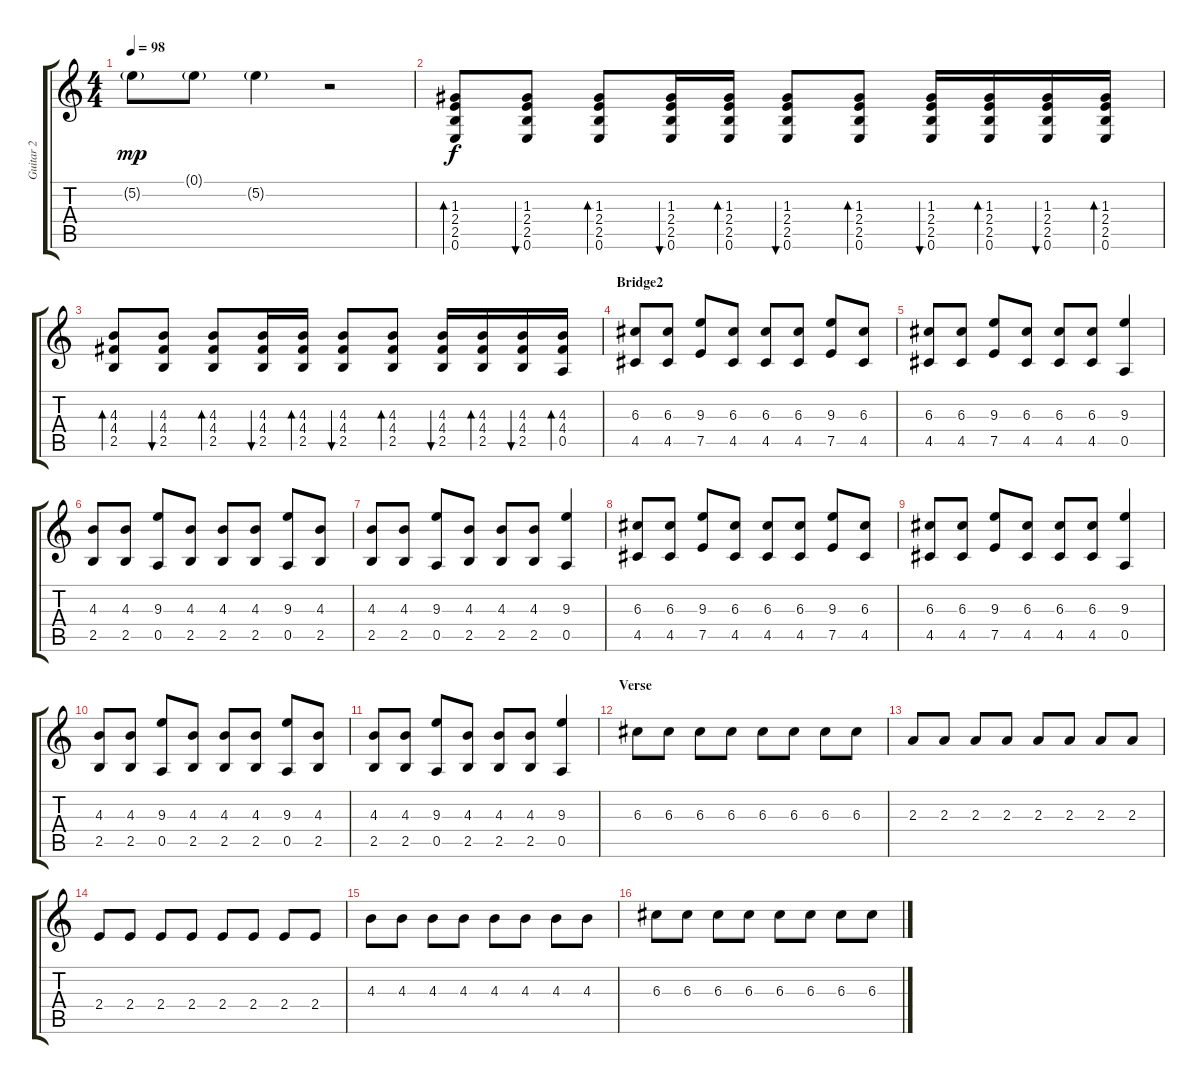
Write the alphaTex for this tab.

\track ("Guitar 2" "Guitar 2") {instrument acousticguitarsteel}
\staff {score tabs}
\tuning (E4 B3 G3 D3 A2 E2) {hide}
\ts (4 4)
\tempo 98
\clef g2
\ks c
5.2{g}.8{dy mp} 0.1{g}.8 5.2{g}.4 r.2 |
(1.3 2.4 2.5 0.6).8{bd 60 dy f volume 8} (1.3 2.4 2.5 0.6).8{bu 60} (1.3 2.4 2.5 0.6).8{bd 60} (1.3 2.4 2.5 0.6).16{bu 60} (1.3 2.4 2.5 0.6).16{bd 60} (1.3 2.4 2.5 0.6).8{bu 60} (1.3 2.4 2.5 0.6).8{bd 60} (1.3 2.4 2.5 0.6).16{bu 60} (1.3 2.4 2.5 0.6).16{bd 60} (1.3 2.4 2.5 0.6).16{bu 60} (1.3 2.4 2.5 0.6).16{bd 60} |
(4.3 4.4 2.5).8{bd 60} (4.3 4.4 2.5).8{bu 60} (4.3 4.4 2.5).8{bd 60} (4.3 4.4 2.5).16{bu 60} (4.3 4.4 2.5).16{bd 60} (4.3 4.4 2.5).8{bu 60} (4.3 4.4 2.5).8{bd 60} (4.3 4.4 2.5).16{bu 60} (4.3 4.4 2.5).16{bd 60} (4.3 4.4 2.5).16{bu 60} (4.3 4.4 0.5).16{bd 60} |
\section ("" "Bridge2")
(6.3 4.5).8{volume 12} (6.3 4.5).8 (9.3 7.5).8 (6.3 4.5).8 (6.3 4.5).8 (6.3 4.5).8 (9.3 7.5).8 (6.3 4.5).8 |
(6.3 4.5).8 (6.3 4.5).8 (9.3 7.5).8 (6.3 4.5).8 (6.3 4.5).8 (6.3 4.5).8 (9.3 0.5).4 |
(4.3 2.5).8 (4.3 2.5).8 (9.3 0.5).8 (4.3 2.5).8 (4.3 2.5).8 (4.3 2.5).8 (9.3 0.5).8 (4.3 2.5).8 |
(4.3 2.5).8 (4.3 2.5).8 (9.3 0.5).8 (4.3 2.5).8 (4.3 2.5).8 (4.3 2.5).8 (9.3 0.5).4 |
(6.3 4.5).8 (6.3 4.5).8 (9.3 7.5).8 (6.3 4.5).8 (6.3 4.5).8 (6.3 4.5).8 (9.3 7.5).8 (6.3 4.5).8 |
(6.3 4.5).8 (6.3 4.5).8 (9.3 7.5).8 (6.3 4.5).8 (6.3 4.5).8 (6.3 4.5).8 (9.3 0.5).4 |
(4.3 2.5).8 (4.3 2.5).8 (9.3 0.5).8 (4.3 2.5).8 (4.3 2.5).8 (4.3 2.5).8 (9.3 0.5).8 (4.3 2.5).8 |
(4.3 2.5).8 (4.3 2.5).8 (9.3 0.5).8 (4.3 2.5).8 (4.3 2.5).8 (4.3 2.5).8 (9.3 0.5).4 |
\section ("" "Verse")
6.3.8{volume 9} 6.3.8 6.3.8 6.3.8 6.3.8 6.3.8 6.3.8 6.3.8 |
2.3.8 2.3.8 2.3.8 2.3.8 2.3.8 2.3.8 2.3.8 2.3.8 |
2.4.8 2.4.8 2.4.8 2.4.8 2.4.8 2.4.8 2.4.8 2.4.8 |
4.3.8 4.3.8 4.3.8 4.3.8 4.3.8 4.3.8 4.3.8 4.3.8 |
6.3.8 6.3.8 6.3.8 6.3.8 6.3.8 6.3.8 6.3.8 6.3.8
